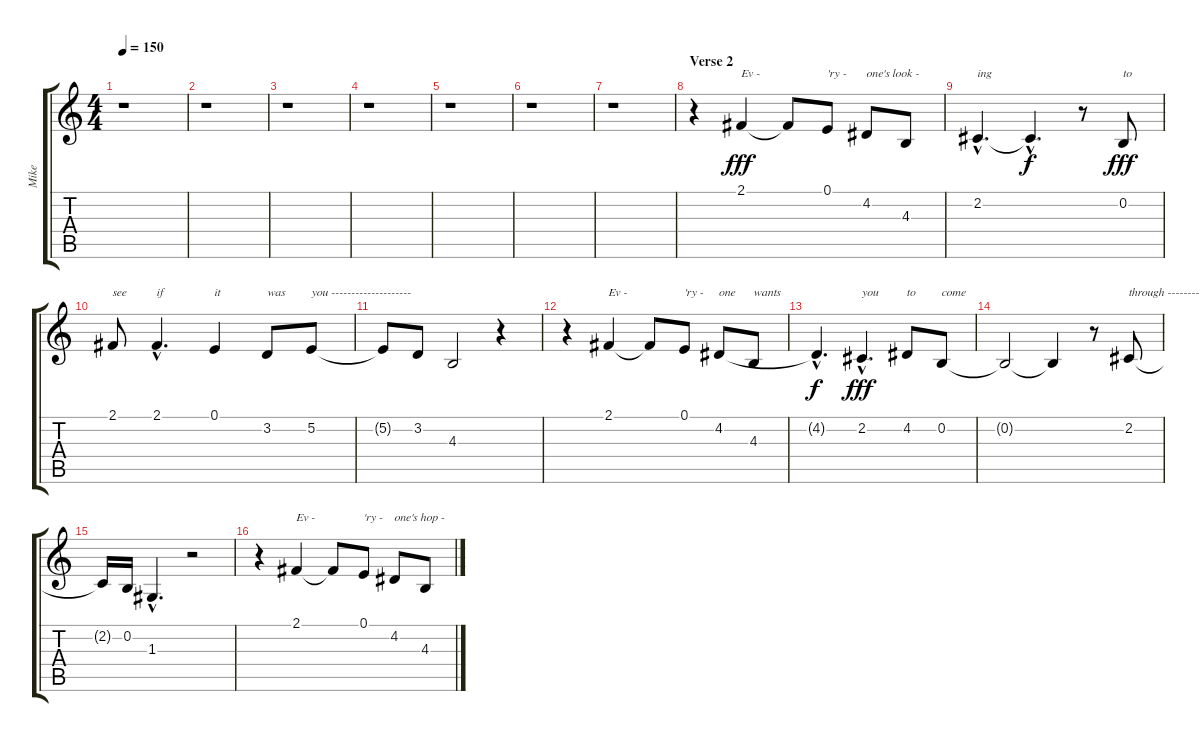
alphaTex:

\track ("Mike" "Mike") {instrument clarinet}
\staff {score tabs}
\tuning (E4 B3 G3 D3 A2 E2) {hide}
\ts (4 4)
\tempo 150
\clef g2
\ks c
r.1{dy fff} |
r.1 |
r.1 |
r.1 |
r.1 |
r.1 |
r.1 |
\section ("" "Verse 2")
r.4 2.1.4{txt "Ev -"} 2.1{t}.8 0.1.8{txt "'ry -"} 4.2.8{txt "one's look -"} 4.3.8{txt " "} |
2.2{hac}.4{d txt "ing"} 2.2{hac t}.4{d txt " " dy f} r.8 0.2.8{txt "to" dy fff} |
2.1.8{txt "see"} 2.1{hac}.4{d txt "if"} 0.1.4{txt "it"} 3.2.8{txt "was"} 5.2.8{txt "you --------------------"} |
5.2{t}.8 3.2.8 4.3.2 r.4 |
r.4 2.1.4{txt "Ev -"} 2.1{t}.8 0.1.8{txt "'ry -"} 4.2.8{txt "one"} 4.3.8{txt "wants"} |
4.2{hac t}.4{d txt " " dy f} 2.2{hac}.4{d txt "you" dy fff} 4.2.8{txt "to"} 0.2.8{txt "come"} |
0.2{t}.2 0.2{t}.4 r.8 2.2.8{txt "through -----------------"} |
2.2{t}.16 0.2.16 1.3{hac}.4{d} r.2 |
r.4 2.1.4{txt "Ev -"} 2.1{t}.8 0.1.8{txt "'ry -"} 4.2.8{txt "one's hop -"} 4.3.8{txt " "}
